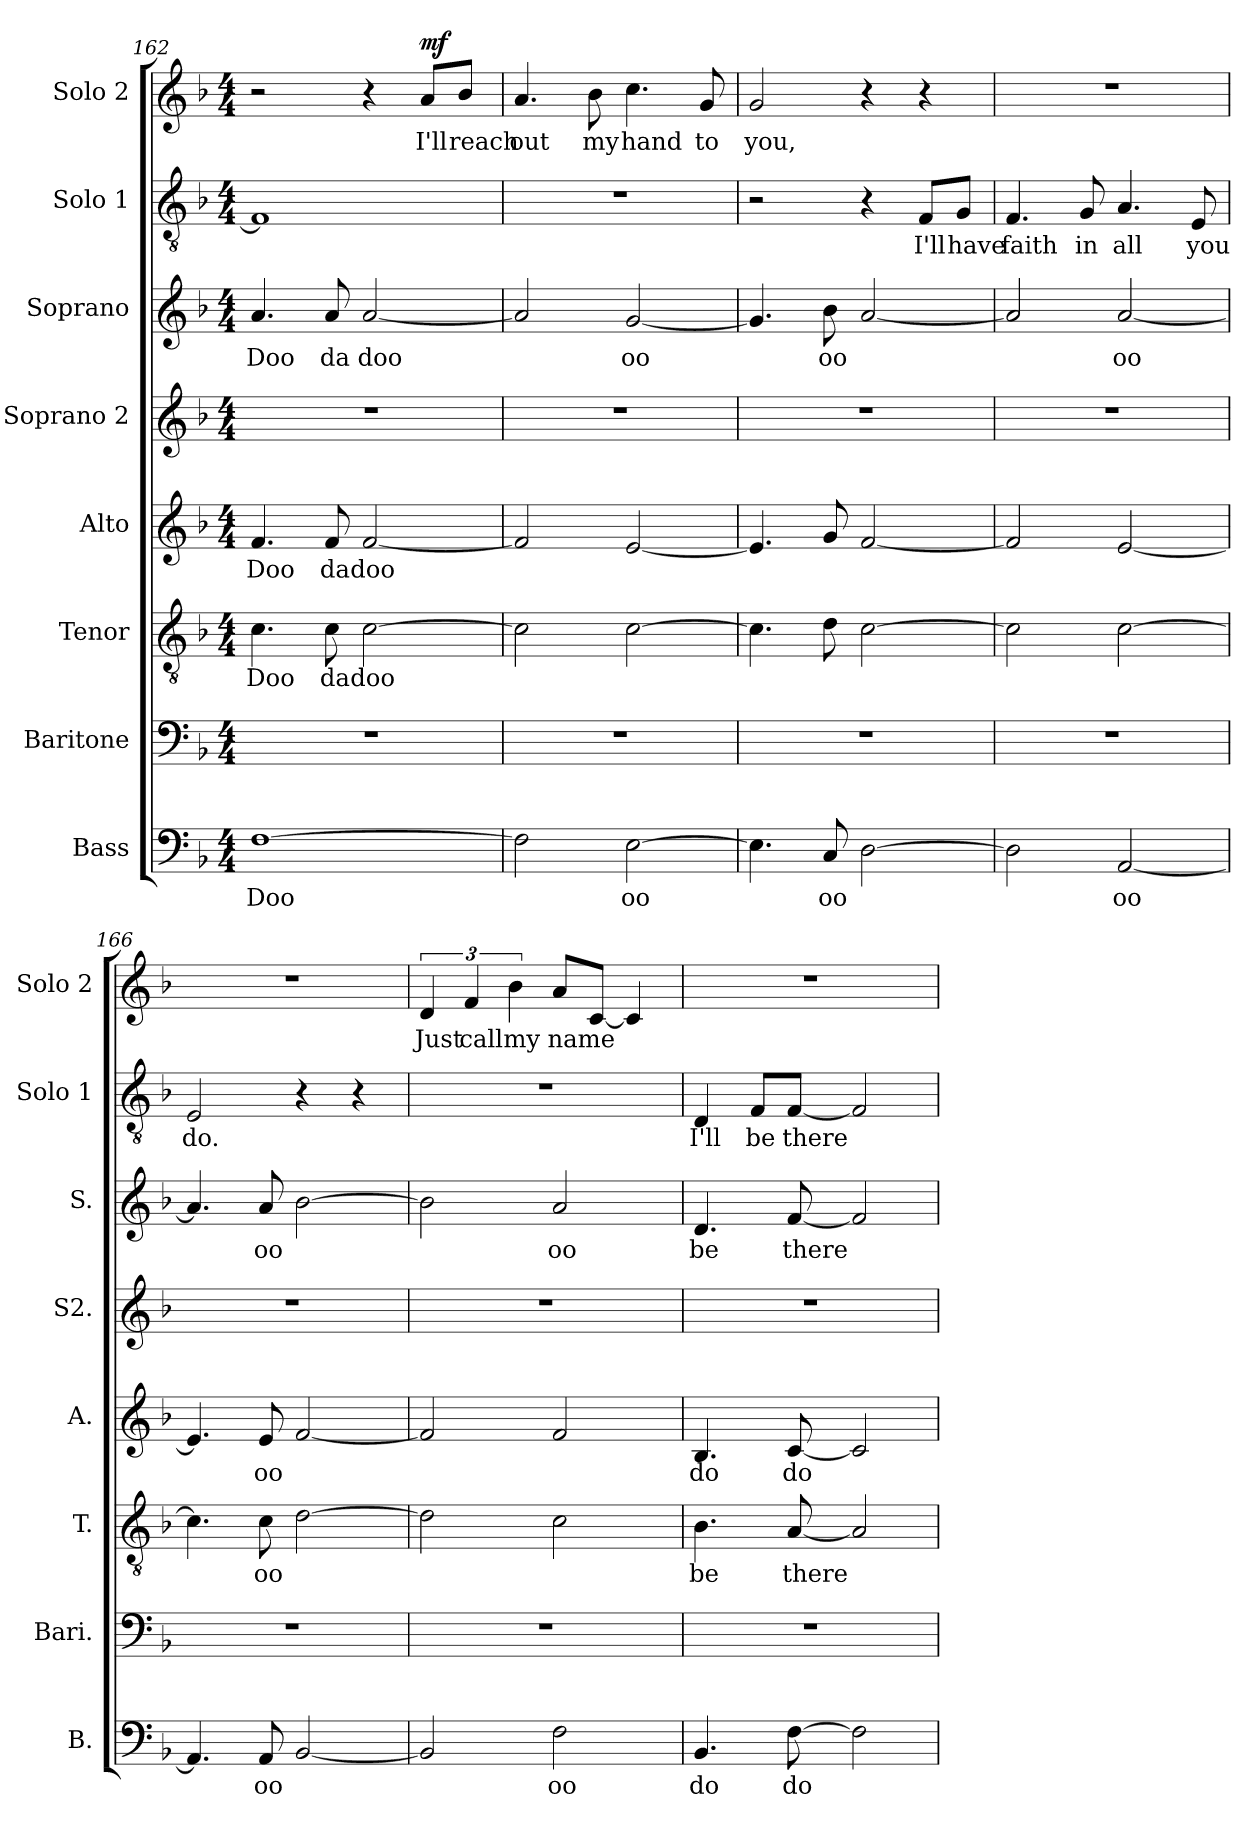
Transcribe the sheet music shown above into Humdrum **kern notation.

**kern	**text	**dynam	**kern	**kern	**text	**dynam	**kern	**text	**dynam	**kern	**kern	**text	**dynam	**kern	**text	**kern	**text	**dynam
*part8	*part8	*part8	*part7	*part6	*part6	*part6	*part5	*part5	*part5	*part4	*part3	*part3	*part3	*part2	*part2	*part1	*part1	*part1
*staff8	*staff8	*staff8	*staff7	*staff6	*staff6	*staff6	*staff5	*staff5	*staff5	*staff4	*staff3	*staff3	*staff3	*staff2	*staff2	*staff1	*staff1	*staff1
*I"Bass	*	*	*I"Baritone	*I"Tenor	*	*	*I"Alto	*	*	*I"Soprano 2	*I"Soprano	*	*	*I"Solo 1	*	*I"Solo 2	*	*
*I'B.	*	*	*I'Bari.	*I'T.	*	*	*I'A.	*	*	*I'S2.	*I'S.	*	*	*I'Solo 1	*	*I'Solo 2	*	*
*clefF4	*	*	*clefF4	*clefGv2	*	*	*clefG2	*	*	*clefG2	*clefG2	*	*	*clefGv2	*	*clefG2	*	*
*k[b-]	*	*	*k[b-]	*k[b-]	*	*	*k[b-]	*	*	*k[b-]	*k[b-]	*	*	*k[b-]	*	*k[b-]	*	*
*M4/4	*	*	*M4/4	*M4/4	*	*	*M4/4	*	*	*M4/4	*M4/4	*	*	*M4/4	*	*M4/4	*	*
=162	=162	=162	=162	=162	=162	=162	=162	=162	=162	=162	=162	=162	=162	=162	=162	=162	=162	=162
!	!LO:LY:b	!LO:DY:b	!	!	!LO:LY:b	!	!	!LO:LY:b	!	!	!	!LO:LY:b	!	!	!	!	!	!
[1F	Doo	other-dynamics	1r	4.c\	Doo	.	4.f/	Doo	.	1r	4.a/	Doo	.	1F]	.	2r	.	.
!	!	!	!	!	!LO:LY:b	!LO:DY:b	!	!LO:LY:b	!LO:DY:b	!	!	!LO:LY:b	!LO:DY:b	!	!	!	!	!
.	.	.	.	8c\	da	other-dynamics	8f/	da	other-dynamics	.	8a/	da	other-dynamics	.	.	.	.	.
!	!	!	!	!	!LO:LY:b	!	!	!LO:LY:b	!	!	!	!LO:LY:b	!	!	!	!	!	!
.	.	.	.	[2c\	doo	.	[2f/	doo	.	.	[2a/	doo	.	.	.	4r	.	.
!	!	!	!	!	!	!	!	!	!	!	!	!	!	!	!	!	!LO:LY:b	!LO:DY:b
.	.	.	.	.	.	.	.	.	.	.	.	.	.	.	.	8a/L	I'll	mf
!	!	!	!	!	!	!	!	!	!	!	!	!	!	!	!	!	!LO:LY:b	!
.	.	.	.	.	.	.	.	.	.	.	.	.	.	.	.	8b-/J	reach	.
=163	=163	=163	=163	=163	=163	=163	=163	=163	=163	=163	=163	=163	=163	=163	=163	=163	=163	=163
!	!	!	!	!	!	!	!	!	!	!	!	!	!	!	!	!	!LO:LY:b	!
2F\]	.	.	1r	2c\]	.	.	2f/]	.	.	1r	2a/]	.	.	1r	.	4.a/	out	.
!	!	!	!	!	!	!	!	!	!	!	!	!	!	!	!	!	!LO:LY:b	!
.	.	.	.	.	.	.	.	.	.	.	.	.	.	.	.	8b-\	my	.
!	!LO:LY:b	!	!	!	!	!	!	!	!	!	!	!LO:LY:b	!	!	!	!	!LO:LY:b	!
[2E\	oo	.	.	[2c\	.	.	[2e/	.	.	.	[2g/	oo	.	.	.	4.cc\	hand	.
!	!	!	!	!	!	!	!	!	!	!	!	!	!	!	!	!	!LO:LY:b	!
.	.	.	.	.	.	.	.	.	.	.	.	.	.	.	.	8g/	to	.
=164	=164	=164	=164	=164	=164	=164	=164	=164	=164	=164	=164	=164	=164	=164	=164	=164	=164	=164
!	!	!	!	!	!	!	!	!	!	!	!	!	!	!	!	!	!LO:LY:b	!
4.E\]	.	.	1r	4.c\]	.	.	4.e/]	.	.	1r	4.g/]	.	.	2r	.	2g/	you,	.
!	!LO:LY:b	!	!	!	!	!	!	!	!	!	!	!LO:LY:b	!	!	!	!	!	!
8C/	oo	.	.	8d\	.	.	8g/	.	.	.	8b-\	oo	.	.	.	.	.	.
[2D\	.	.	.	[2c\	.	.	[2f/	.	.	.	[2a/	.	.	4r	.	4r	.	.
!	!	!	!	!	!	!	!	!	!	!	!	!	!	!	!LO:LY:b	!	!	!
.	.	.	.	.	.	.	.	.	.	.	.	.	.	8F/L	I'll	4r	.	.
!	!	!	!	!	!	!	!	!	!	!	!	!	!	!	!LO:LY:b	!	!	!
.	.	.	.	.	.	.	.	.	.	.	.	.	.	8G/J	have	.	.	.
=165	=165	=165	=165	=165	=165	=165	=165	=165	=165	=165	=165	=165	=165	=165	=165	=165	=165	=165
!	!	!	!	!	!	!	!	!	!	!	!	!	!	!	!LO:LY:b	!	!	!
2D\]	.	.	1r	2c\]	.	.	2f/]	.	.	1r	2a/]	.	.	4.F/	faith	1r	.	.
!	!	!	!	!	!	!	!	!	!	!	!	!	!	!	!LO:LY:b	!	!	!
.	.	.	.	.	.	.	.	.	.	.	.	.	.	8G/	in	.	.	.
!	!LO:LY:b	!	!	!	!	!	!	!	!	!	!	!LO:LY:b	!	!	!LO:LY:b	!	!	!
[2AA/	oo	.	.	[2c\	.	.	[2e/	.	.	.	[2a/	oo	.	4.A/	all	.	.	.
!	!	!	!	!	!	!	!	!	!	!	!	!	!	!	!LO:LY:b	!	!	!
.	.	.	.	.	.	.	.	.	.	.	.	.	.	8E/	you	.	.	.
=166	=166	=166	=166	=166	=166	=166	=166	=166	=166	=166	=166	=166	=166	=166	=166	=166	=166	=166
!	!	!	!	!	!	!	!	!	!	!	!	!	!	!	!LO:LY:b	!	!	!
4.AA/]	.	.	1r	4.c\]	.	.	4.e/]	.	.	1r	4.a/]	.	.	2E/	do.	1r	.	.
!	!LO:LY:b	!	!	!	!LO:LY:b	!	!	!LO:LY:b	!	!	!	!LO:LY:b	!	!	!	!	!	!
8AA/	oo	.	.	8c\	oo	.	8e/	oo	.	.	8a/	oo	.	.	.	.	.	.
[2BB-/	.	.	.	[2d\	.	.	[2f/	.	.	.	[2b-\	.	.	4r	.	.	.	.
.	.	.	.	.	.	.	.	.	.	.	.	.	.	4r	.	.	.	.
!!LO:LB:g=z
=167	=167	=167	=167	=167	=167	=167	=167	=167	=167	=167	=167	=167	=167	=167	=167	=167	=167	=167
!	!	!	!	!	!	!	!	!	!	!	!	!	!	!	!	!	!LO:LY:b	!
2BB-/]	.	.	1r	2d\]	.	.	2f/]	.	.	1r	2b-\]	.	.	1r	.	6d/	Just	.
!	!	!	!	!	!	!	!	!	!	!	!	!	!	!	!	!	!LO:LY:b	!
.	.	.	.	.	.	.	.	.	.	.	.	.	.	.	.	6f/	call	.
!	!	!	!	!	!	!	!	!	!	!	!	!	!	!	!	!	!LO:LY:b	!
.	.	.	.	.	.	.	.	.	.	.	.	.	.	.	.	6b-\	my	.
!	!LO:LY:b	!	!	!	!	!	!	!	!	!	!	!LO:LY:b	!	!	!	!	!LO:LY:b	!
2F\	oo	.	.	2c\	.	.	2f/	.	.	.	2a/	oo	.	.	.	8a/L	name	.
.	.	.	.	.	.	.	.	.	.	.	.	.	.	.	.	[8c/J	.	.
.	.	.	.	.	.	.	.	.	.	.	.	.	.	.	.	4c/]	.	.
!!LO:PB:g=z
=168	=168	=168	=168	=168	=168	=168	=168	=168	=168	=168	=168	=168	=168	=168	=168	=168	=168	=168
!	!LO:LY:b	!	!	!	!LO:LY:b	!	!	!LO:LY:b	!	!	!	!LO:LY:b	!	!	!LO:LY:b	!	!	!
4.BB-/	do	.	1r	4.B-\	be	.	4.B-/	do	.	1r	4.d/	be	.	4D/	I'll	1r	.	.
!	!	!	!	!	!	!	!	!	!	!	!	!	!	!	!LO:LY:b	!	!	!
.	.	.	.	.	.	.	.	.	.	.	.	.	.	8F/L	be	.	.	.
!	!LO:LY:b	!	!	!	!LO:LY:b	!	!	!LO:LY:b	!	!	!	!LO:LY:b	!	!	!LO:LY:b	!	!	!
[8F\	do	.	.	[8A/	there	.	[8c/	do	.	.	[8f/	there	.	[8F/J	there	.	.	.
2F\]	.	.	.	2A/]	.	.	2c/]	.	.	.	2f/]	.	.	2F/]	.	.	.	.
=	=	=	=	=	=	=	=	=	=	=	=	=	=	=	=	=	=	=
*-	*-	*-	*-	*-	*-	*-	*-	*-	*-	*-	*-	*-	*-	*-	*-	*-	*-	*-
